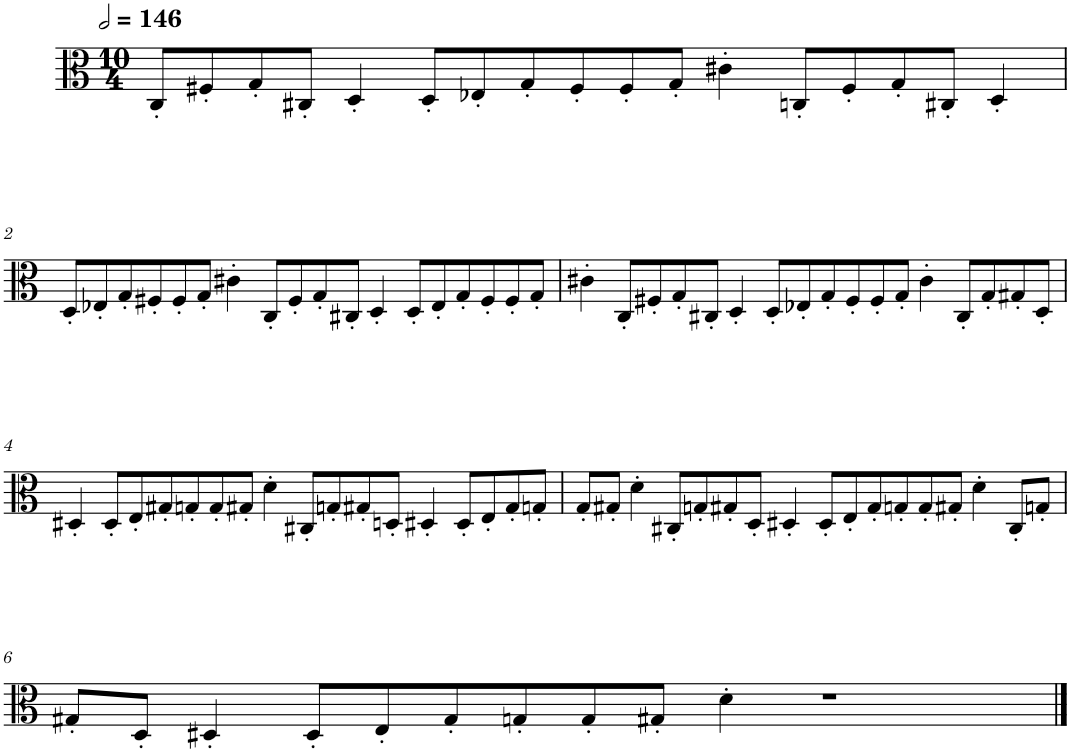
**kern
*part1
*staff1
*I"Viola
*I'Vla.
*clefC3
*k[]
*M10/4
*MM292
=1
8C'/L
8F#X'/
8G'/
8C#X'/J
4D'/
8D'/L
8E-X'/
8G'/
8F#'/
8F#'/
8G'/J
4c#X'\
8Cn'/L
8F#'/
8G'/
8C#X'/J
4D'/
!!LO:LB:g=z
=2
8D'/L
8E-X'/
8G'/
8F#X'/
8F#'/
8G'/J
4c#X'\
8C'/L
8F#'/
8G'/
8C#X'/J
4D'/
8D'/L
8E-'/
8G'/
8F#'/
8F#'/
8G'/J
=3
4c#X'\
8C'/L
8F#X'/
8G'/
8C#X'/J
4D'/
8D'/L
8E-X'/
8G'/
8F#'/
8F#'/
8G'/J
4c#'\
8C#'/L
8G'/
8G#X'/
8D'/J
!!LO:LB:g=z
=4
4D#X'/
8D#'/L
8E'/
8G#X'/
8Gn'/
8G'/
8G#X'/J
4d'\
8C#X'/L
8Gn'/
8G#X'/
8Dn'/J
4D#X'/
8D#'/L
8E'/
8G#'/
8Gn'/J
=5
8G'/L
8G#X'/J
4d'\
8C#X'/L
8Gn'/
8G#X'/
8D'/J
4D#X'/
8D#'/L
8E'/
8G#'/
8Gn'/
8G'/
8G#X'/J
4d'\
8C#'/L
8Gn'/J
!!LO:LB:g=z
=6
8G#X'/L
8D'/J
4D#X'/
8D#'/L
8E'/
8G#'/
8Gn'/
8G'/
8G#X'/J
4d'\
1r
==
*-
